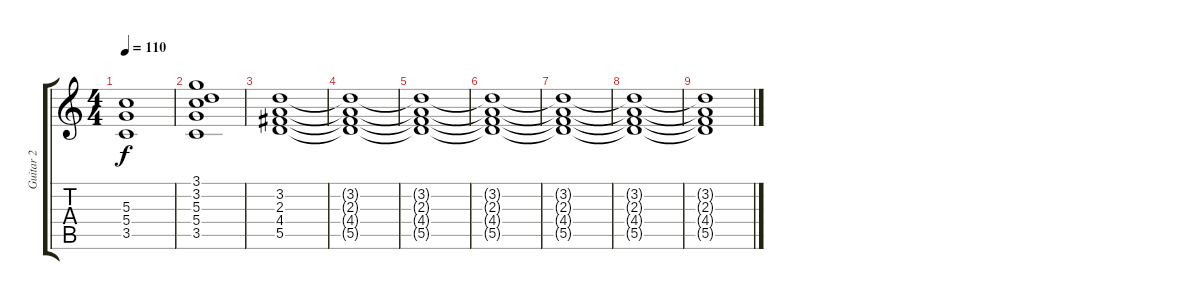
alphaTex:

\track ("Guitar 2" "Guitar 2") {instrument overdrivenguitar}
\staff {score tabs}
\tuning (E4 B3 G3 D3 A2 E2) {hide}
\ts (4 4)
\tempo 110
\clef g2
\ks c
(5.3 5.4 3.5).1{dy f} |
(3.1 3.2 5.3 5.4 3.5).1 |
(3.2 2.3 4.4 5.5).1 |
(3.2{t} 2.3{t} 4.4{t} 5.5{t}).1 |
(3.2{t} 2.3{t} 4.4{t} 5.5{t}).1 |
(3.2{t} 2.3{t} 4.4{t} 5.5{t}).1 |
(3.2{t} 2.3{t} 4.4{t} 5.5{t}).1 |
(3.2{t} 2.3{t} 4.4{t} 5.5{t}).1 |
(3.2{t} 2.3{t} 4.4{t} 5.5{t}).1
